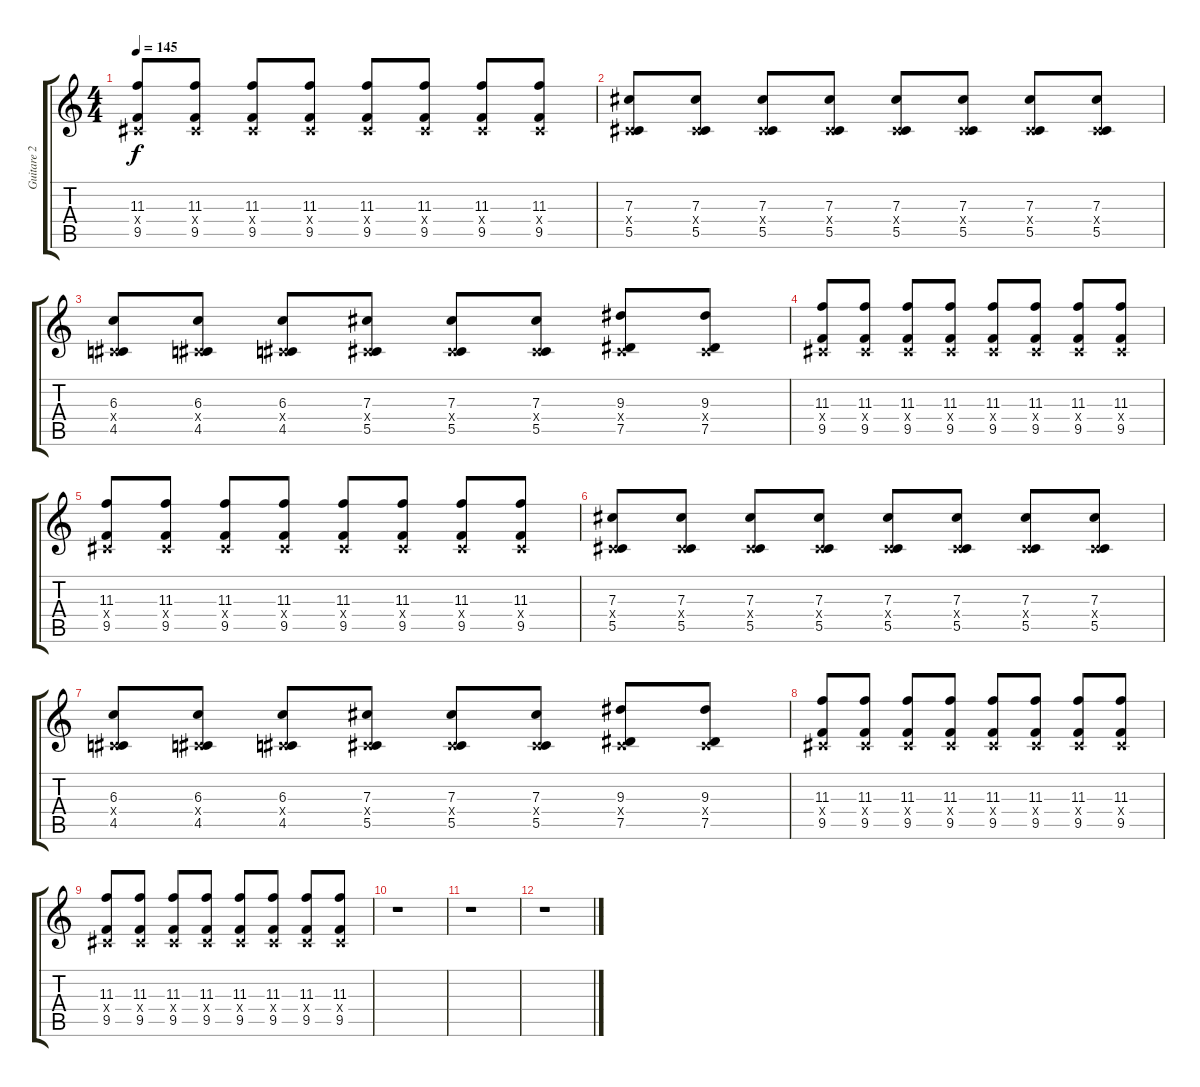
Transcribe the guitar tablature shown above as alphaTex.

\track ("Guitare 2" "Guitare 2") {instrument distortionguitar}
\staff {score tabs}
\tuning (Eb4 Bb3 Gb3 Db3 Ab2 Db2) {hide}
\ts (4 4)
\tempo 145
\clef g2
\ks c
(11.3 0.4{x} 9.5).8{dy f} (11.3 0.4{x} 9.5).8 (11.3 0.4{x} 9.5).8 (11.3 0.4{x} 9.5).8 (11.3 0.4{x} 9.5).8 (11.3 0.4{x} 9.5).8 (11.3 0.4{x} 9.5).8 (11.3 0.4{x} 9.5).8 |
(7.3 0.4{x} 5.5).8 (7.3 0.4{x} 5.5).8 (7.3 0.4{x} 5.5).8 (7.3 0.4{x} 5.5).8 (7.3 0.4{x} 5.5).8 (7.3 0.4{x} 5.5).8 (7.3 0.4{x} 5.5).8 (7.3 0.4{x} 5.5).8 |
(6.3 0.4{x} 4.5).8 (6.3 0.4{x} 4.5).8 (6.3 0.4{x} 4.5).8 (7.3 0.4{x} 5.5).8 (7.3 0.4{x} 5.5).8 (7.3 0.4{x} 5.5).8 (9.3 0.4{x} 7.5).8 (9.3 0.4{x} 7.5).8 |
(11.3 0.4{x} 9.5).8 (11.3 0.4{x} 9.5).8 (11.3 0.4{x} 9.5).8 (11.3 0.4{x} 9.5).8 (11.3 0.4{x} 9.5).8 (11.3 0.4{x} 9.5).8 (11.3 0.4{x} 9.5).8 (11.3 0.4{x} 9.5).8 |
(11.3 0.4{x} 9.5).8 (11.3 0.4{x} 9.5).8 (11.3 0.4{x} 9.5).8 (11.3 0.4{x} 9.5).8 (11.3 0.4{x} 9.5).8 (11.3 0.4{x} 9.5).8 (11.3 0.4{x} 9.5).8 (11.3 0.4{x} 9.5).8 |
(7.3 0.4{x} 5.5).8 (7.3 0.4{x} 5.5).8 (7.3 0.4{x} 5.5).8 (7.3 0.4{x} 5.5).8 (7.3 0.4{x} 5.5).8 (7.3 0.4{x} 5.5).8 (7.3 0.4{x} 5.5).8 (7.3 0.4{x} 5.5).8 |
(6.3 0.4{x} 4.5).8 (6.3 0.4{x} 4.5).8 (6.3 0.4{x} 4.5).8 (7.3 0.4{x} 5.5).8 (7.3 0.4{x} 5.5).8 (7.3 0.4{x} 5.5).8 (9.3 0.4{x} 7.5).8 (9.3 0.4{x} 7.5).8 |
(11.3 0.4{x} 9.5).8 (11.3 0.4{x} 9.5).8 (11.3 0.4{x} 9.5).8 (11.3 0.4{x} 9.5).8 (11.3 0.4{x} 9.5).8 (11.3 0.4{x} 9.5).8 (11.3 0.4{x} 9.5).8 (11.3 0.4{x} 9.5).8 |
(11.3 0.4{x} 9.5).8 (11.3 0.4{x} 9.5).8 (11.3 0.4{x} 9.5).8 (11.3 0.4{x} 9.5).8 (11.3 0.4{x} 9.5).8 (11.3 0.4{x} 9.5).8 (11.3 0.4{x} 9.5).8 (11.3 0.4{x} 9.5).8 |
r.1 |
r.1 |
r.1
